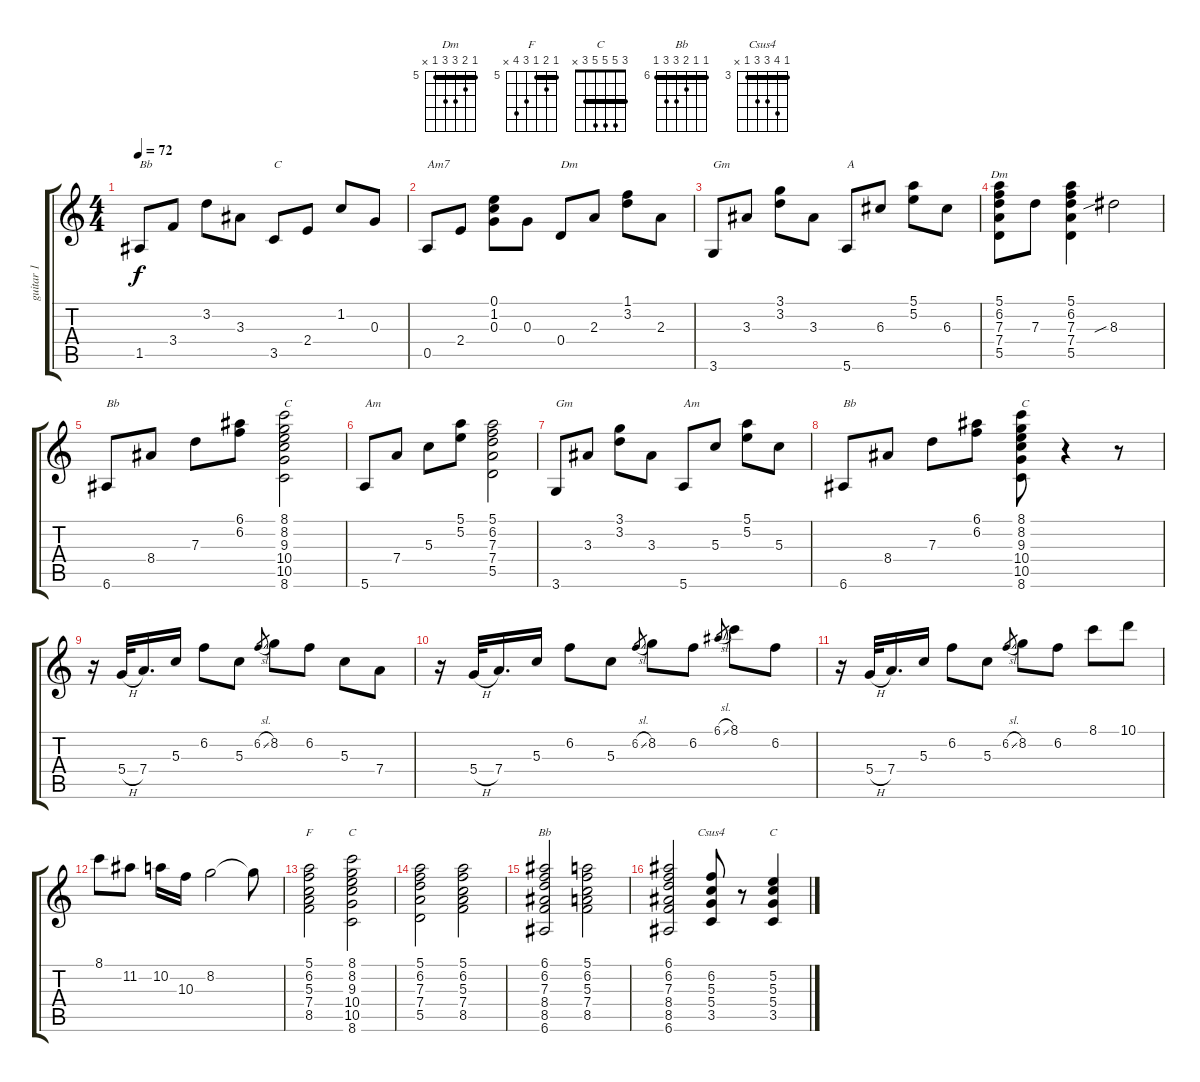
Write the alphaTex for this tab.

\track ("guitar 1" "guitar 1") {instrument electricguitarjazz}
\staff {score tabs}
\tuning (E4 B3 G3 D3 A2 E2) {hide}
\chord ("Dm" 5 6 7 7 5 x) {firstfret 5 barre 5}
\chord ("F" 5 6 5 7 8 x) {firstfret 5 barre 5}
\chord ("C" 8 8 9 10 10 8) {firstfret 8 barre 8}
\chord ("Bb" 6 6 7 8 8 6) {firstfret 6 barre 6}
\chord ("Csus4" 3 6 5 5 3 x) {firstfret 3 barre 3}
\chord ("C" 3 5 5 5 3 x) {barre 3}
\ts (4 4)
\tempo 72
\clef g2
\ks c
1.5.8{txt "Bb" dy f instrument electricguitarjazz} 3.4.8 3.2.8 3.3.8 3.5.8{txt "C"} 2.4.8 1.2.8 0.3.8 |
0.5.8{txt "Am7"} 2.4.8 (0.1 1.2 0.3).8 0.3.8 0.4.8{txt "Dm"} 2.3.8 (1.1 3.2).8 2.3.8 |
3.6.8{txt "Gm"} 3.3.8 (3.1 3.2).8 3.3.8 5.6.8{txt "A"} 6.3.8 (5.1 5.2).8 6.3.8 |
(5.1 6.2 7.3 7.4 5.5).8{ch "Dm"} 7.3.8 (5.1 6.2 7.3 7.4 5.5).4 8.3{sib}.2 |
6.6.8{txt "Bb"} 8.4.8 7.3.8 (6.1 6.2).8 (8.1 8.2 9.3 10.4 10.5 8.6).2{txt "C"} |
5.6.8{txt "Am"} 7.4.8 5.3.8 (5.1 5.2).8 (5.1 6.2 7.3 7.4 5.5).2 |
3.6.8{txt "Gm"} 3.3.8 (3.1 3.2).8 3.3.8 5.6.8{txt "Am"} 5.3.8 (5.1 5.2).8 5.3.8 |
6.6.8{txt "Bb"} 8.4.8 7.3.8 (6.1 6.2).8 (8.1 8.2 9.3 10.4 10.5 8.6).8{txt "C"} r.4 r.8 |
r.16 5.4{h}.32{instrument overdrivenguitar} 7.4.16{d} 5.3.16 6.2.8 5.3.8 6.2{sl}.8{gr} 8.2.8 6.2.8 5.3.8 7.4.8 |
r.16 5.4{h}.32 7.4.16{d} 5.3.16 6.2.8 5.3.8 6.2{sl}.8{gr} 8.2.8 6.2.8 6.1{sl}.8{gr} 8.1.8 6.2.8 |
r.16 5.4{h}.32 7.4.16{d} 5.3.16 6.2.8 5.3.8 6.2{sl}.8{gr} 8.2.8 6.2.8 8.1.8 10.1.8 |
8.1.8 11.2.8 10.2.16 10.3.16 8.2.2 8.2{t}.8 |
(5.1 6.2 5.3 7.4 8.5).2{ch "F" instrument acousticguitarsteel} (8.1 8.2 9.3 10.4 10.5 8.6).2{ch "C"} |
(5.1 6.2 7.3 7.4 5.5).2 (5.1 6.2 5.3 7.4 8.5).2 |
(6.1 6.2 7.3 8.4 8.5 6.6).2{ch "Bb"} (5.1 6.2 5.3 7.4 8.5).2 |
(6.1 6.2 7.3 8.4 8.5 6.6).2 (6.2 5.3 5.4 3.5).8{ch "Csus4"} r.8 (5.2 5.3 5.4 3.5).4{ch "C"}
